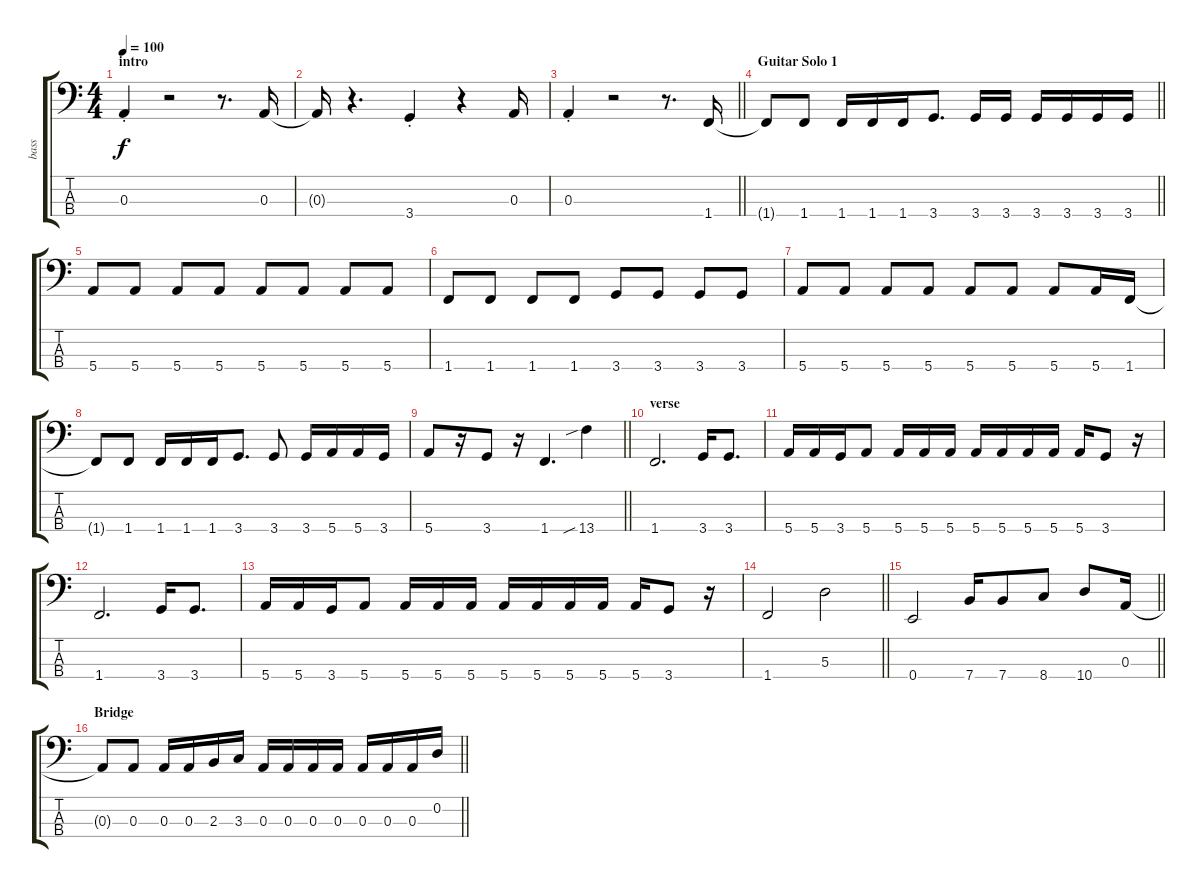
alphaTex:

\track ("bass" "bass") {instrument electricbasspick}
\staff {score tabs}
\tuning (G2 D2 A1 E1) {hide}
\ts (4 4)
\section ("" "intro")
\tempo 100
\clef f4
\ks c
0.3{st}.4{dy f instrument electricbasspick} r.2 r.8{d} 0.3.16 |
0.3{t}.16 r.4{d} 3.4{st}.4 r.4 0.3.16 |
\barLineRight lightlight
0.3{st}.4 r.2 r.8{d} 1.4.16 |
\section ("" "Guitar Solo 1")
\barLineRight lightlight
1.4{t}.8 1.4.8 1.4.16 1.4.16 1.4.16 3.4.8{d} 3.4.16 3.4.16 3.4.16 3.4.16 3.4.16 3.4.16 |
5.4.8 5.4.8 5.4.8 5.4.8 5.4.8 5.4.8 5.4.8 5.4.8 |
1.4.8 1.4.8 1.4.8 1.4.8 3.4.8 3.4.8 3.4.8 3.4.8 |
5.4.8 5.4.8 5.4.8 5.4.8 5.4.8 5.4.8 5.4.8 5.4.16 1.4.16 |
1.4{t}.8 1.4.8 1.4.16 1.4.16 1.4.16 3.4.8{d} 3.4.8 3.4.16 5.4.16 5.4.16 3.4.16 |
\barLineRight lightlight
5.4.8 r.16 3.4.8 r.16 1.4.4{d} 13.4{sib}.4 |
\section ("" "verse")
1.4.2{d} 3.4.16 3.4.8{d} |
5.4.16 5.4.16 3.4.16 5.4.8 5.4.16 5.4.16 5.4.16 5.4.16 5.4.16 5.4.16 5.4.16 5.4.16 3.4.8 r.16 |
1.4.2{d} 3.4.16 3.4.8{d} |
5.4.16 5.4.16 3.4.16 5.4.8 5.4.16 5.4.16 5.4.16 5.4.16 5.4.16 5.4.16 5.4.16 5.4.16 3.4.8 r.16 |
\barLineRight lightlight
1.4.2 5.3.2 |
\barLineRight lightlight
0.4.2 7.4.16 7.4.8 8.4.8 10.4.8 0.3.16 |
\section ("" "Bridge")
\barLineRight lightlight
0.3{t}.8 0.3.8 0.3.16 0.3.16 2.3.16 3.3.16 0.3.16 0.3.16 0.3.16 0.3.16 0.3.16 0.3.16 0.3.16 0.2.16
